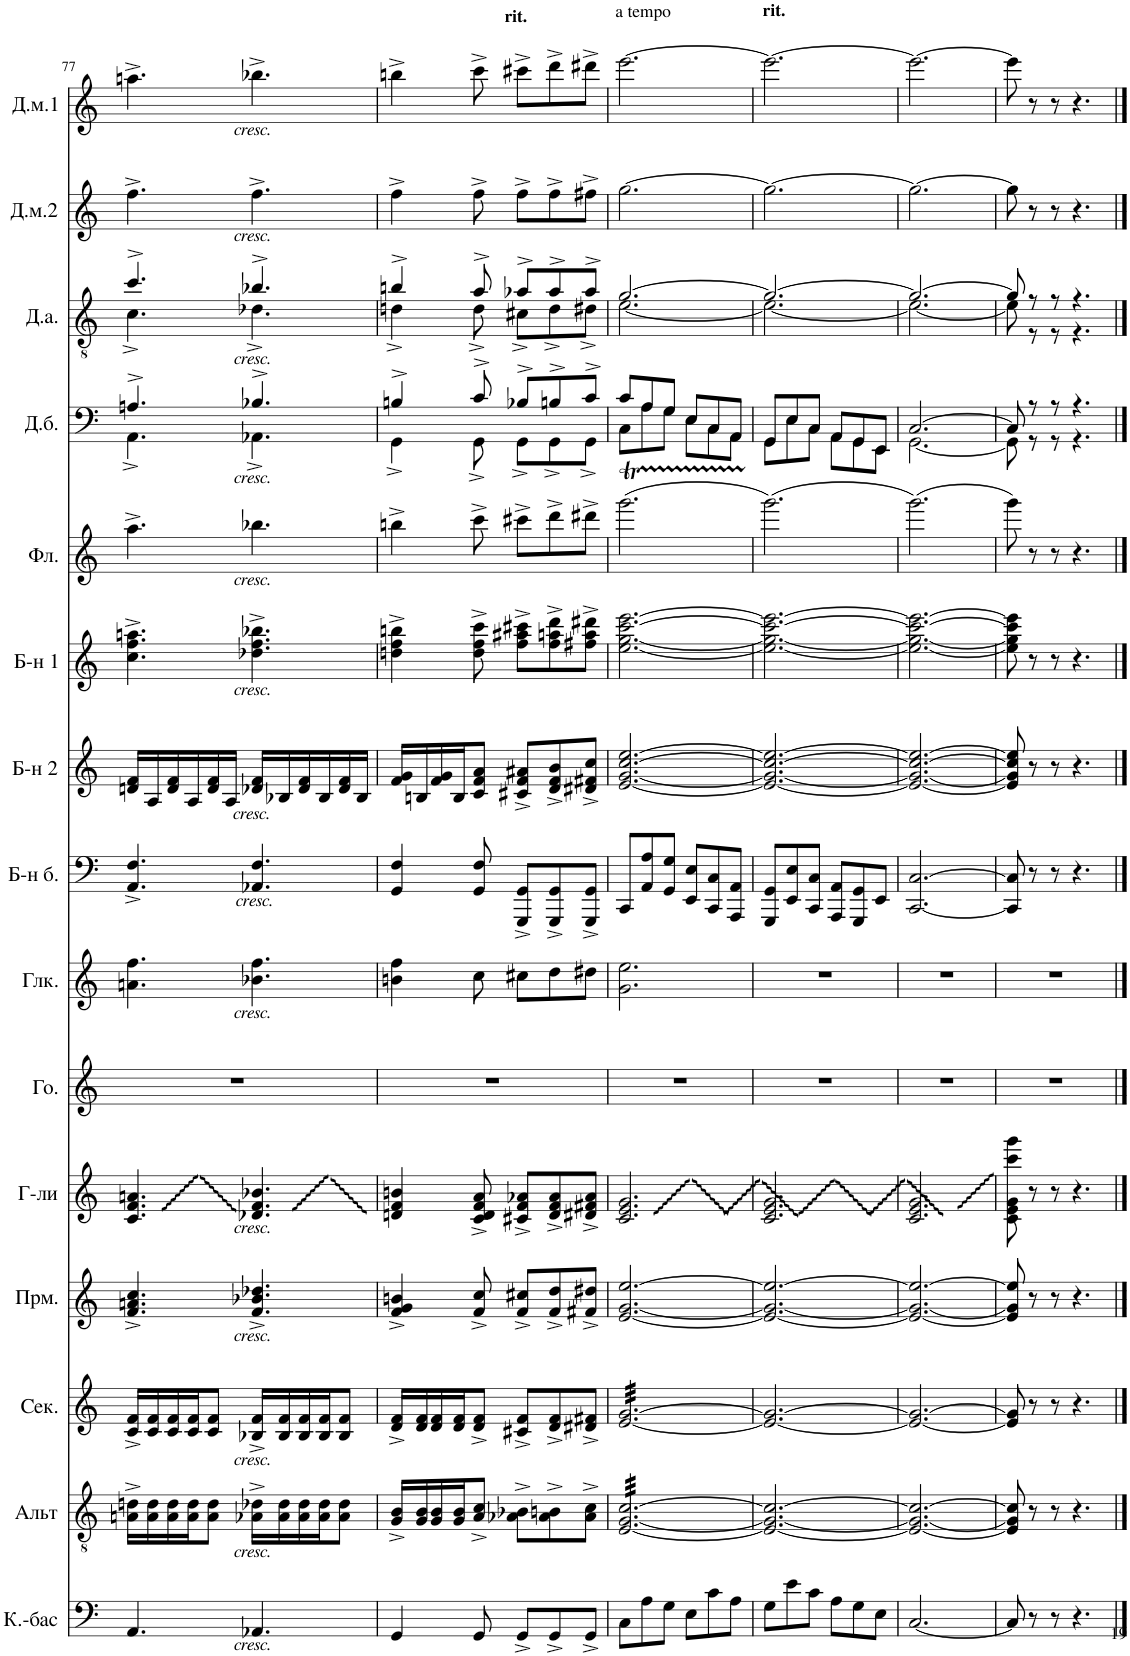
**kern	**kern	**kern	**kern	**kern	**kern	**kern	**kern	**kern	**kern	**kern	**kern	**kern	**kern	**kern
*part15	*part14	*part13	*part12	*part11	*part10	*part9	*part8	*part7	*part6	*part5	*part4	*part3	*part2	*part1
*staff15	*staff14	*staff13	*staff12	*staff11	*staff10	*staff9	*staff8	*staff7	*staff6	*staff5	*staff4	*staff3	*staff2	*staff1
*I"Контрабас	*I"Альт	*I"Секунда	*I"Прима	*I"Гусли	*I"Голос	*I"Глокеншпиль	*I"Баян-бас	*I"Баян 2	*I"Баян 1	*I"Флейта	*I"Домра басовая	*I"Домра альтовая	*I"Домра малая 2	*I"Домра малая 1
!!LO:PB:g=z
*clefF4	*clefGv2	*clefG2	*clefG2	*clefG2	*clefG2	*clefG2	*clefF4	*clefG2	*clefG2	*clefG2	*clefF4	*clefGv2	*clefG2	*clefG2
*	*	*	*	*	*	*Trd-14c-24	*	*	*	*	*	*	*	*
*k[]	*k[]	*k[]	*k[]	*k[]	*k[]	*k[]	*k[]	*k[]	*k[]	*k[]	*k[]	*k[]	*k[]	*k[]
*M6/8	*M6/8	*M6/8	*M6/8	*M6/8	*M6/8	*M6/8	*M6/8	*M6/8	*M6/8	*M6/8	*M6/8	*M6/8	*M6/8	*M6/8
=77	=77	=77	=77	=77	=77	=77	=77	=77	=77	=77	=77	=77	=77	=77
*	*	*	*	*	*	*	*	*	*	*	*^	*^	*	*
4.AA/	16An\^ 16dn\^LL	16c/^ 16f/^LL	4.f/^ 4.an/^ 4.cc/^	4.c/ 4.f/ 4.an/	2.r	4.an\ 4.ff\	4.AA/^ 4.F/^	16dn/ 16f/LL	4.cc\^ 4.ff\^ 4.aan\^	4.aa^\	4.An^/	4.AA^\	4.cc^/	4.c^\	4.ff^\	4.aan^\
.	16A\ 16d\	16c/ 16f/	.	.	.	.	.	16A/	.	.	.	.	.	.	.	.
.	16A\ 16d\	16c/ 16f/	.	.	.	.	.	16d/ 16f/	.	.	.	.	.	.	.	.
.	16A\ 16d\J	16c/ 16f/J	.	.	.	.	.	16A/	.	.	.	.	.	.	.	.
.	8A\ 8d\J	8c/ 8f/J	.	.	.	.	.	16d/ 16f/	.	.	.	.	.	.	.	.
.	.	.	.	.	.	.	.	16A/JJ	.	.	.	.	.	.	.	.
!	!	!	!	!	!	!	!	!	!	!	!	!	!	!	!	!LO:TX:b:i:t=cresc.
!	!	!	!	!	!	!	!	!	!	!	!	!	!	!	!LO:TX:b:i:t=cresc.	!
!	!	!	!	!	!	!	!	!	!	!	!	!	!LO:TX:b:i:t=cresc.	!	!	!
!	!	!	!	!	!	!	!	!	!	!	!LO:TX:b:i:t=cresc.	!	!	!	!	!
!	!	!	!	!	!	!	!	!	!	!LO:TX:b:i:t=cresc.	!	!	!	!	!	!
!	!	!	!	!	!	!	!	!	!LO:TX:b:i:t=cresc.	!	!	!	!	!	!	!
!	!	!	!	!	!	!	!	!LO:TX:b:i:t=cresc.	!	!	!	!	!	!	!	!
!	!	!	!	!	!	!	!LO:TX:b:i:t=cresc.	!	!	!	!	!	!	!	!	!
!	!	!	!	!	!	!LO:TX:b:i:t=cresc.	!	!	!	!	!	!	!	!	!	!
!	!	!	!	!LO:TX:b:i:t=cresc.	!	!	!	!	!	!	!	!	!	!	!	!
!	!	!	!LO:TX:b:i:t=cresc.	!	!	!	!	!	!	!	!	!	!	!	!	!
!	!	!LO:TX:b:i:t=cresc.	!	!	!	!	!	!	!	!	!	!	!	!	!	!
!	!LO:TX:b:i:t=cresc.	!	!	!	!	!	!	!	!	!	!	!	!	!	!	!
!LO:TX:b:i:t=cresc.	!	!	!	!	!	!	!	!	!	!	!	!	!	!	!	!
4.AA-X/	16A-X\^ 16d-X\^LL	16B-X/^ 16f/^LL	4.f/^ 4.b-X/^ 4.dd-X/^	4.d-X/ 4.f/ 4.b-X/	.	4.b-X\ 4.ff\	4.AA-X/ 4.F/	16d-X/ 16f/LL	4.dd-X\^ 4.ff\^ 4.bb-X\^	4.bb-X\	4.B-X^/	4.AA-X^\	4.b-X^/	4.d-X^\	4.ff^\	4.bb-X^\
.	16A-\ 16d-\	16B-/ 16f/	.	.	.	.	.	16B-X/	.	.	.	.	.	.	.	.
.	16A-\ 16d-\	16B-/ 16f/	.	.	.	.	.	16d-/ 16f/	.	.	.	.	.	.	.	.
.	16A-\ 16d-\J	16B-/ 16f/J	.	.	.	.	.	16B-/	.	.	.	.	.	.	.	.
.	8A-\ 8d-\J	8B-/ 8f/J	.	.	.	.	.	16d-/ 16f/	.	.	.	.	.	.	.	.
.	.	.	.	.	.	.	.	16B-/JJ	.	.	.	.	.	.	.	.
=78	=78	=78	=78	=78	=78	=78	=78	=78	=78	=78	=78	=78	=78	=78	=78	=78
4GG/	16G/^ 16B/^LL	16d/^ 16f/^LL	4f/^ 4g/^ 4bn/^	4dn/ 4f/ 4bn/	2.r	4bn\ 4ff\	4GG/ 4F/	16f/ 16g/LL	4ddn\^ 4ff\^ 4bbn\^	4bbn^\	4Bn^/	4GG^\	4bn^/	4dn^\	4ff^\	4bbn^\
.	16G/ 16B/	16d/ 16f/	.	.	.	.	.	16Bn/	.	.	.	.	.	.	.	.
.	16G/ 16B/	16d/ 16f/	.	.	.	.	.	16f/ 16g/	.	.	.	.	.	.	.	.
.	16G/ 16B/J	16d/ 16f/J	.	.	.	.	.	16B/J	.	.	.	.	.	.	.	.
8GG/	8A/^ 8c/^J	8d/^ 8f/^J	8f/^ 8cc/^	8c/^ 8d/^ 8f/^ 8a/^	.	8cc\	8GG/ 8F/	8c/ 8f/ 8a/J	8dd\^ 8ff\^ 8ccc\^	8ccc^\	8c^/	8GG^\	8a^/	8d^\	8ff^\	8ccc^\
!	!	!	!	!	!	!	!	!	!	!	!	!	!	!	!	!LO:TX:a:B:t=rit.
8GG^/L	8A-X\^ 8B-X\^L	8c#X/^ 8f/^L	8f/^ 8cc#X/^L	8c#X/^ 8f/^ 8a-X/^L	.	8cc#X\L	8GGG/^ 8GG/^L	8c#X/^ 8f/^ 8a#X/^L	8ff\^ 8aa#X\^ 8ccc#X\^L	8ccc#X^\L	8B-X^/L	8GG^\L	8a-X^/L	8c#X^\L	8ff^\L	8ccc#X^\L
8GG^/	8A-\^ 8Bn\^	8d/^ 8f/^	8f/^ 8dd/^	8d/^ 8f/^ 8a-/^	.	8dd\	8GGG/^ 8GG/^	8d/^ 8f/^ 8b/^	8ff\^ 8aan\^ 8ddd\^	8ddd^\	8Bn^/	8GG^\	8a-^/	8d^\	8ff^\	8ddd^\
8GG^/J	8A-\^ 8c\^J	8d#X/^ 8f#X/^J	8f#X/^ 8dd#X/^J	8d#X/^ 8f#X/^ 8a-/^J	.	8dd#X\J	8GGG/^ 8GG/^J	8d#X/^ 8f#X/^ 8cc/^J	8ff#X\^ 8aa\^ 8ddd#X\^J	8ddd#X^\J	8c^/J	8GG^\J	8a-^/J	8d#X^\J	8ff#X^\J	8ddd#X^\J
=79	=79	=79	=79	=79	=79	=79	=79	=79	=79	=79	=79	=79	=79	=79	=79	=79
!	!	!	!	!	!	!	!	!	!	!	!	!	!	!	!	!LO:TX:a:t=a tempo
*	*tremolo	*	*	*	*	*	*	*	*	*	*	*	*	*	*	*
*	*	*tremolo	*	*	*	*	*	*	*	*	*	*	*	*	*	*
8C\L	[32E/ [32G/ [32c/LLL	[32e/ [32g/LLL	[2.e/ [2.g/ [2.ee/	2.c/ 2.e/ 2.g/	2.r	2.g\ 2.ee\	8CC/L	[2.e/ [2.g/ [2.cc/ [2.ee/	[2.ee\ [2.gg\ [2.ccc\ [2.eee\	(2.gggT\	8c/L	8C\L	[2.g/	[2.e\	[2.gg\	[2.eee\
.	32E/ 32G/ 32c/	32e/ 32g/	.	.	.	.	.	.	.	.	.	.	.	.	.	.
.	32E/ 32G/ 32c/	32e/ 32g/	.	.	.	.	.	.	.	.	.	.	.	.	.	.
.	32E/ 32G/ 32c/	32e/ 32g/	.	.	.	.	.	.	.	.	.	.	.	.	.	.
8A\	32E/ 32G/ 32c/	32e/ 32g/	.	.	.	.	8AA/ 8A/	.	.	.	8A/	8A\	.	.	.	.
.	32E/ 32G/ 32c/	32e/ 32g/	.	.	.	.	.	.	.	.	.	.	.	.	.	.
.	32E/ 32G/ 32c/	32e/ 32g/	.	.	.	.	.	.	.	.	.	.	.	.	.	.
.	32E/ 32G/ 32c/	32e/ 32g/	.	.	.	.	.	.	.	.	.	.	.	.	.	.
8G\J	32E/ 32G/ 32c/	32e/ 32g/	.	.	.	.	8GG/ 8G/J	.	.	.	8G/J	8G\J	.	.	.	.
.	32E/ 32G/ 32c/	32e/ 32g/	.	.	.	.	.	.	.	.	.	.	.	.	.	.
.	32E/ 32G/ 32c/	32e/ 32g/	.	.	.	.	.	.	.	.	.	.	.	.	.	.
.	32E/ 32G/ 32c/	32e/ 32g/	.	.	.	.	.	.	.	.	.	.	.	.	.	.
8E\L	32E/ 32G/ 32c/	32e/ 32g/	.	.	.	.	8EE/ 8E/L	.	.	.	8E/L	8E\L	.	.	.	.
.	32E/ 32G/ 32c/	32e/ 32g/	.	.	.	.	.	.	.	.	.	.	.	.	.	.
.	32E/ 32G/ 32c/	32e/ 32g/	.	.	.	.	.	.	.	.	.	.	.	.	.	.
.	32E/ 32G/ 32c/	32e/ 32g/	.	.	.	.	.	.	.	.	.	.	.	.	.	.
8c\	32E/ 32G/ 32c/	32e/ 32g/	.	.	.	.	8CC/ 8C/	.	.	.	8C/	8C\	.	.	.	.
.	32E/ 32G/ 32c/	32e/ 32g/	.	.	.	.	.	.	.	.	.	.	.	.	.	.
.	32E/ 32G/ 32c/	32e/ 32g/	.	.	.	.	.	.	.	.	.	.	.	.	.	.
.	32E/ 32G/ 32c/	32e/ 32g/	.	.	.	.	.	.	.	.	.	.	.	.	.	.
8A\J	32E/ 32G/ 32c/	32e/ 32g/	.	.	.	.	8AAA/ 8AA/J	.	.	.	8AA/J	8AA\J	.	.	.	.
.	32E/ 32G/ 32c/	32e/ 32g/	.	.	.	.	.	.	.	.	.	.	.	.	.	.
.	32E/ 32G/ 32c/	32e/ 32g/	.	.	.	.	.	.	.	.	.	.	.	.	.	.
.	32E/ 32G/ 32c/JJJ	32e/ 32g/JJJ	.	.	.	.	.	.	.	.	.	.	.	.	.	.
*	*	*Xtremolo	*	*	*	*	*	*	*	*	*	*	*	*	*	*
*	*Xtremolo	*	*	*	*	*	*	*	*	*	*	*	*	*	*	*
=80	=80	=80	=80	=80	=80	=80	=80	=80	=80	=80	=80	=80	=80	=80	=80	=80
!	!	!	!	!	!	!	!	!	!	!	!	!	!	!	!	!LO:TX:a:B:t=rit.
8G\L	2.E/_ 2.G/_ 2.c/_	2.e/_ 2.g/_	2.e/_ 2.g/_ 2.ee/_	2.c/ 2.e/ 2.g/	2.r	2.r	8GGG/ 8GG/L	2.e/_ 2.g/_ 2.cc/_ 2.ee/_	2.ee\_ 2.gg\_ 2.ccc\_ 2.eee\_	(2.ggg\)	8GG/L	8GG\L	2.g/_	2.e\_	2.gg\_	2.eee\_
8e\	.	.	.	.	.	.	8EE/ 8E/	.	.	.	8E/	8E\	.	.	.	.
8c\J	.	.	.	.	.	.	8CC/ 8C/J	.	.	.	8C/J	8C\J	.	.	.	.
8A\L	.	.	.	.	.	.	8AAA/ 8AA/L	.	.	.	8AA/L	8AA\L	.	.	.	.
8G\	.	.	.	.	.	.	8GGG/ 8GG/	.	.	.	8GG/	8GG\	.	.	.	.
8E\J	.	.	.	.	.	.	8EE/J	.	.	.	8EE/J	8EE\J	.	.	.	.
=81	=81	=81	=81	=81	=81	=81	=81	=81	=81	=81	=81	=81	=81	=81	=81	=81
[2.C/	2.E/_ 2.G/_ 2.c/_	2.e/_ 2.g/_	2.e/_ 2.g/_ 2.ee/_	2.c/ 2.e/ 2.g/	2.r	2.r	[2.CC/ [2.C/	2.e/_ 2.g/_ 2.cc/_ 2.ee/_	2.ee\_ 2.gg\_ 2.ccc\_ 2.eee\_	(2.ggg\)	[2.C/	[2.GG\	2.g/_	2.e\_	2.gg\_	2.eee\_
=82	=82	=82	=82	=82	=82	=82	=82	=82	=82	=82	=82	=82	=82	=82	=82	=82
8C/]	8E/] 8G/] 8c/]	8e/] 8g/]	8e/] 8g/] 8ee/]	8c\ 8e\ 8g\ 8ccc\ 8ggg\	2.r	2.r	8CC/] 8C/]	8e/] 8g/] 8cc/] 8ee/]	8ee\] 8gg\] 8ccc\] 8eee\]	8ggg\)	8C/]	8GG\]	8g/]	8e\]	8gg\]	8eee\]
8r	8r	8r	8r	8r	.	.	8r	8r	8r	8r	8r	8r	8r	8r	8r	8r
8r	8r	8r	8r	8r	.	.	8r	8r	8r	8r	8r	8r	8r	8r	8r	8r
4.r	4.r	4.r	4.r	4.r	.	.	4.r	4.r	4.r	4.r	4.r	4.r	4.r	4.r	4.r	4.r
*	*	*	*	*	*	*	*	*	*	*	*v	*v	*	*	*	*
*	*	*	*	*	*	*	*	*	*	*	*	*v	*v	*	*
==	==	==	==	==	==	==	==	==	==	==	==	==	==	==
*-	*-	*-	*-	*-	*-	*-	*-	*-	*-	*-	*-	*-	*-	*-
